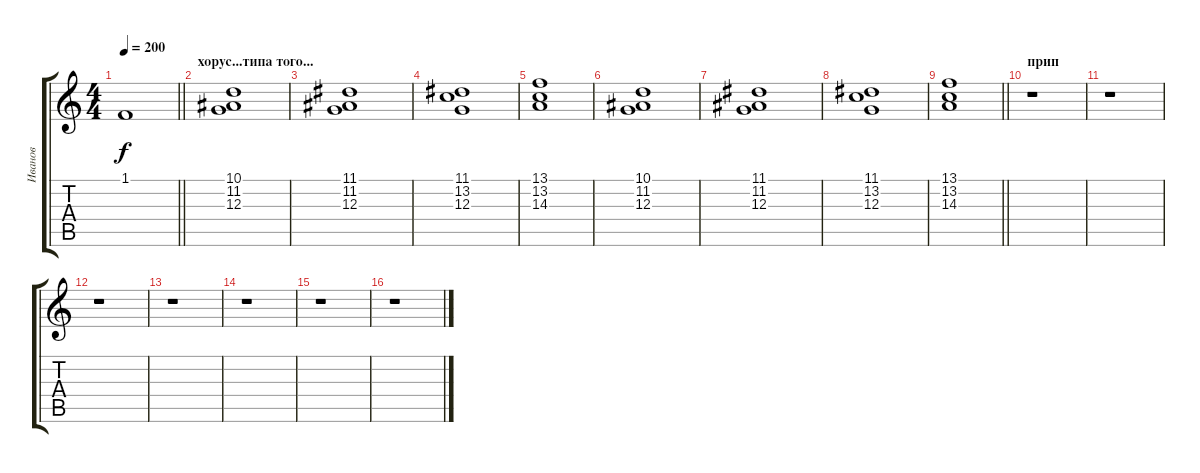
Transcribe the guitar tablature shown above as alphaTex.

\track ("Иванов" "Иванов") {instrument tremolostrings}
\staff {score tabs}
\tuning (E4 B3 G3 D3 A2 E2) {hide}
\ts (4 4)
\tempo 200
\clef g2
\barLineRight lightlight
\ks c
1.1.1{dy f} |
\section ("" "хорус...типа того...")
(10.1 11.2 12.3).1 |
(11.1 11.2 12.3).1 |
(11.1 13.2 12.3).1 |
(13.1 13.2 14.3).1 |
(10.1 11.2 12.3).1 |
(11.1 11.2 12.3).1 |
(11.1 13.2 12.3).1 |
\barLineRight lightlight
(13.1 13.2 14.3).1 |
\section ("" "прип")
r.1 |
r.1 |
r.1 |
r.1 |
r.1 |
r.1 |
r.1
